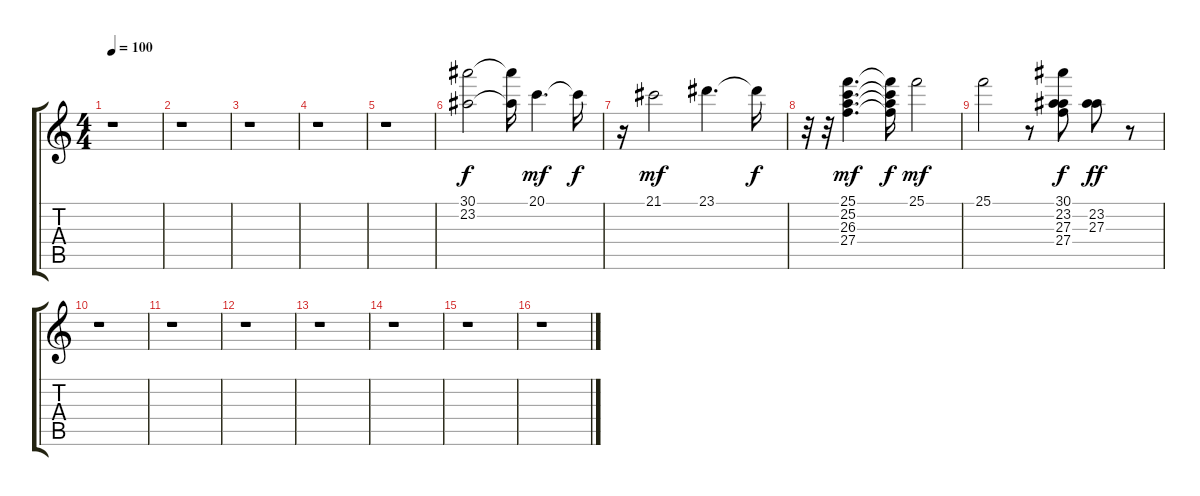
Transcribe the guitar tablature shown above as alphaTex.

\track "" {instrument rockorgan}
\staff {score tabs}
\tuning (E4 B3 G3 D3 A2 E2) {hide}
\ts (4 4)
\tempo 100
\clef g2
\ks c
r.1{dy ff} |
r.1 |
r.1 |
r.1 |
r.1 |
(30.1 23.2).2{dy f} (30.1{t} 23.2{t}).16 20.1.4{d dy mf} 20.1{t}.16{dy f} |
r.16 21.1.2{dy mf} 23.1.4{d} 23.1{t}.16{dy f} |
r.32 r.32 (25.1 25.2 26.3 27.4).4{d dy mf} (25.1{t} 25.2{t} 26.3{t} 27.4{t}).16{dy f} 25.1.2{dy mf} |
25.1.2 r.8 (30.1 23.2 27.3 27.4).8{dy f} (23.2 27.3).8{dy ff} r.8 |
r.1 |
r.1 |
r.1 |
r.1 |
r.1 |
r.1 |
r.1
